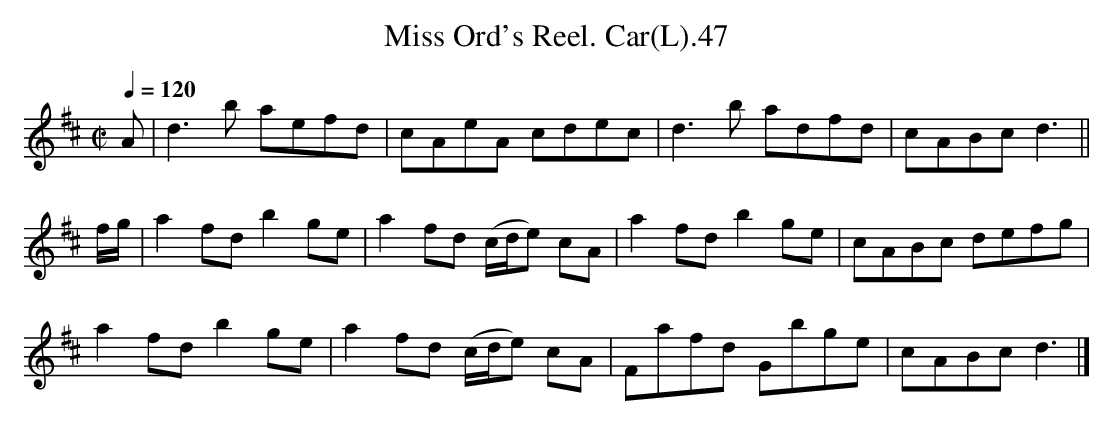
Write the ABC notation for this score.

X:1
T:Miss Ord's Reel. Car(L).47
M:C|
L:1/8
Q:1/4=120
K:D
A|d3b aefd|cAeA cdec|d3b adfd|cABc d3||
f/g/|a2fd b2ge|a2fd (c/d/e) cA|a2fd b2ge|cABc defg|
a2fd b2ge|a2fd (c/d/e) cA|Fafd Gbge|cABc d3|]
